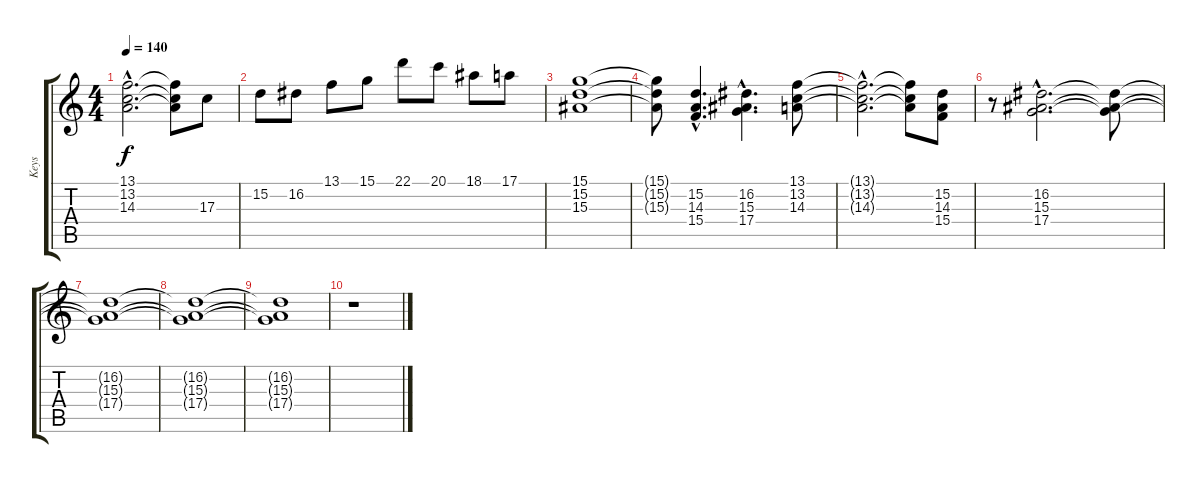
\track ("Keys" "Keys") {instrument synthstrings1}
\staff {score tabs}
\tuning (E4 B3 G3 D3 A2 E2) {hide}
\ts (4 4)
\tempo 140
\clef g2
\ks c
(13.1{hac t} 13.2{hac t} 14.3{hac t}).2{d dy f} (13.1{t} 13.2{t} 14.3{t}).8 17.3.8 |
15.2.8 16.2.8 13.1.8 15.1.8 22.1.8 20.1.8 18.1.8 17.1.8 |
(15.1 15.2 15.3).1 |
(15.1{t} 15.2{t} 15.3{t}).8 (15.2{hac} 14.3{hac} 15.4{hac}).4{d} (16.2{hac} 15.3{hac} 17.4{hac}).4{d} (13.1 13.2 14.3).8 |
(13.1{hac t} 13.2{hac t} 14.3{hac t}).2{d} (13.1{t} 13.2{t} 14.3{t}).8 (15.2 14.3 15.4).8 |
r.8 (16.2{hac} 15.3{hac} 17.4{hac}).2{d} (16.2{t} 15.3{t} 17.4{t}).8 |
(16.2{t} 15.3{t} 17.4{t}).1 |
(16.2{t} 15.3{t} 17.4{t}).1 |
(16.2{t} 15.3{t} 17.4{t}).1 |
r.1
